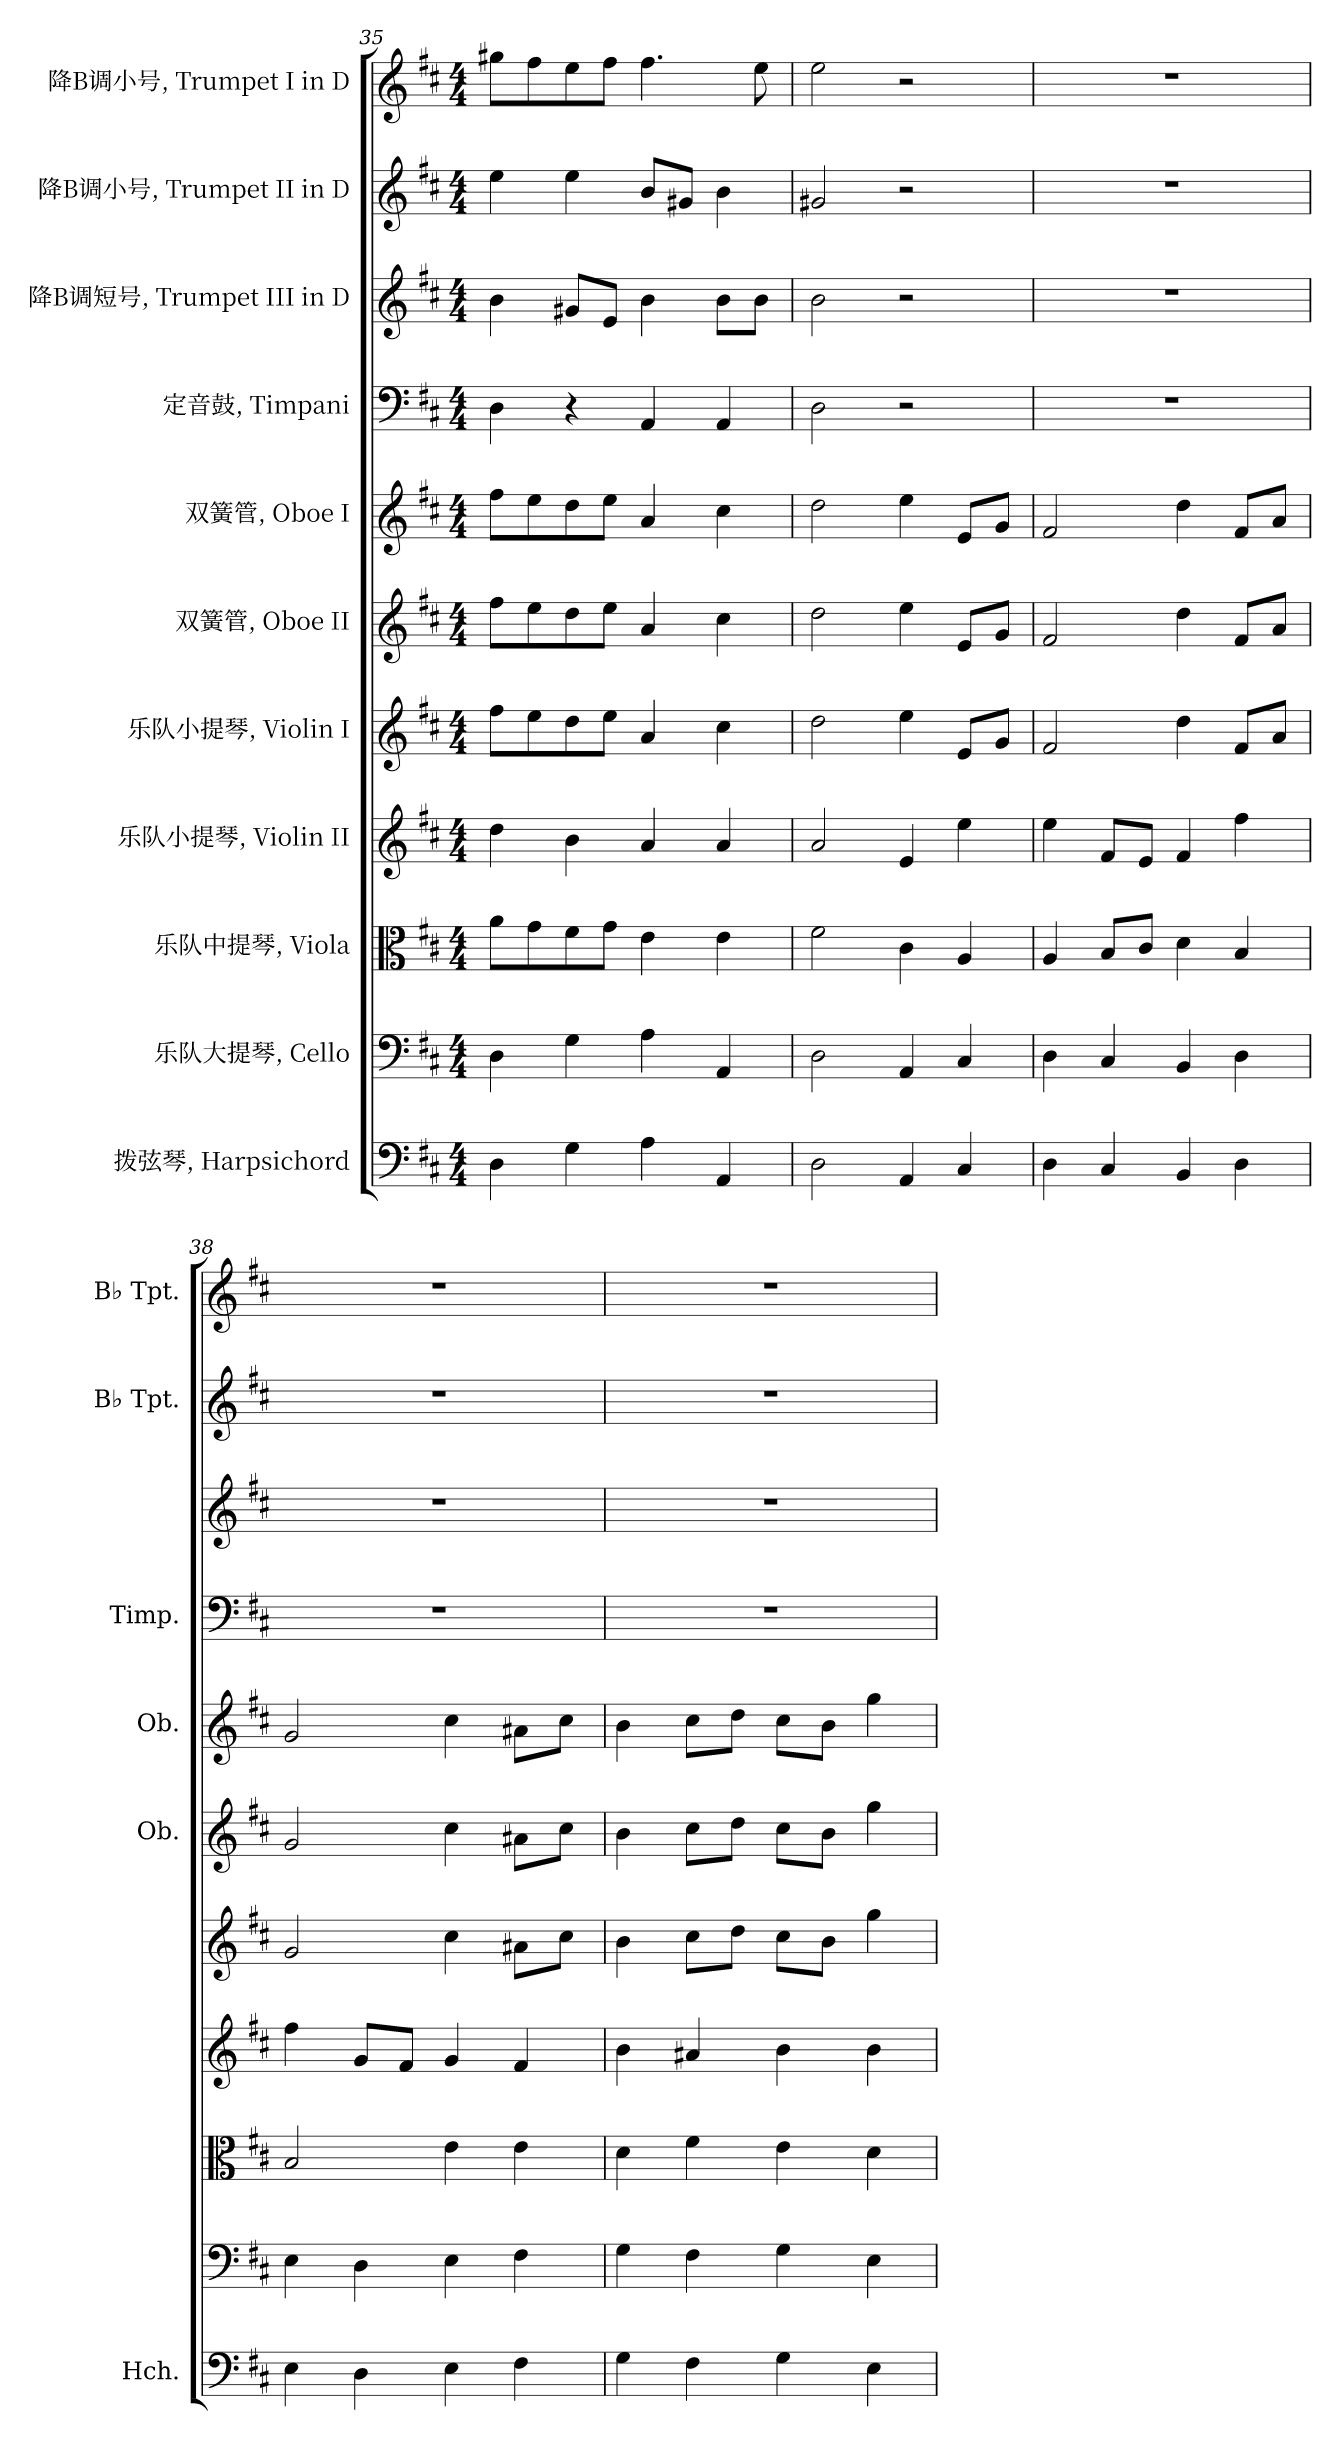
**kern	**kern	**kern	**kern	**kern	**kern	**kern	**kern	**kern	**kern	**kern
*part11	*part10	*part9	*part8	*part7	*part6	*part5	*part4	*part3	*part2	*part1
*staff11	*staff10	*staff9	*staff8	*staff7	*staff6	*staff5	*staff4	*staff3	*staff2	*staff1
*I"拨弦琴, Harpsichord	*I"乐队大提琴, Cello	*I"乐队中提琴, Viola	*I"乐队小提琴, Violin II	*I"乐队小提琴, Violin I	*I"双簧管, Oboe II	*I"双簧管, Oboe I	*I"定音鼓, Timpani	*I"降B调短号, Trumpet III in D	*I"降B调小号, Trumpet II in D	*I"降B调小号, Trumpet I in D
*I'Hch.	*	*	*	*	*I'Ob.	*I'Ob.	*I'Timp.	*	*I'B♭ Tpt.	*I'B♭ Tpt.
*clefF4	*clefF4	*clefC3	*clefG2	*clefG2	*clefG2	*clefG2	*clefF4	*clefG2	*clefG2	*clefG2
*	*	*	*	*	*	*	*	*ITrd1c2	*ITrd1c2	*ITrd1c2
*k[f#c#]	*k[f#c#]	*k[f#c#]	*k[f#c#]	*k[f#c#]	*k[f#c#]	*k[f#c#]	*k[f#c#]	*k[]	*k[]	*k[]
*M4/4	*M4/4	*M4/4	*M4/4	*M4/4	*M4/4	*M4/4	*M4/4	*M4/4	*M4/4	*M4/4
=35	=35	=35	=35	=35	=35	=35	=35	=35	=35	=35
4D\	4D\	8a\L	4dd\	8ff#\L	8ff#\L	8ff#\L	4D\	4a\	4dd\	8ff#X\L
.	.	8g\	.	8ee\	8ee\	8ee\	.	.	.	8ee\
4G\	4G\	8f#\	4b\	8dd\	8dd\	8dd\	4r	8f#X/L	4dd\	8dd\
.	.	8g\J	.	8ee\J	8ee\J	8ee\J	.	8d/J	.	8ee\J
4A\	4A\	4e\	4a/	4a/	4a/	4a/	4AA/	4a\	8a/L	4.ee\
.	.	.	.	.	.	.	.	.	8f#X/J	.
4AA/	4AA/	4e\	4a/	4cc#\	4cc#\	4cc#\	4AA/	8a\L	4a\	.
.	.	.	.	.	.	.	.	8a\J	.	8dd\
!!LO:PB:g=z
=36	=36	=36	=36	=36	=36	=36	=36	=36	=36	=36
2D\	2D\	2f#\	2a/	2dd\	2dd\	2dd\	2D\	2a\	2f#X/	2dd\
4AA/	4AA/	4c#\	4e/	4ee\	4ee\	4ee\	2r	2r	2r	2r
4C#/	4C#/	4A/	4ee\	8e/L	8e/L	8e/L	.	.	.	.
.	.	.	.	8g/J	8g/J	8g/J	.	.	.	.
=37	=37	=37	=37	=37	=37	=37	=37	=37	=37	=37
4D\	4D\	4A/	4ee\	2f#/	2f#/	2f#/	1r	1r	1r	1r
4C#/	4C#/	8B/L	8f#/L	.	.	.	.	.	.	.
.	.	8c#/J	8e/J	.	.	.	.	.	.	.
4BB/	4BB/	4d\	4f#/	4dd\	4dd\	4dd\	.	.	.	.
4D\	4D\	4B/	4ff#\	8f#/L	8f#/L	8f#/L	.	.	.	.
.	.	.	.	8a/J	8a/J	8a/J	.	.	.	.
=38	=38	=38	=38	=38	=38	=38	=38	=38	=38	=38
4E\	4E\	2B/	4ff#\	2g/	2g/	2g/	1r	1r	1r	1r
4D\	4D\	.	8g/L	.	.	.	.	.	.	.
.	.	.	8f#/J	.	.	.	.	.	.	.
4E\	4E\	4e\	4g/	4cc#\	4cc#\	4cc#\	.	.	.	.
4F#\	4F#\	4e\	4f#/	8a#X\L	8a#X\L	8a#X\L	.	.	.	.
.	.	.	.	8cc#\J	8cc#\J	8cc#\J	.	.	.	.
=39	=39	=39	=39	=39	=39	=39	=39	=39	=39	=39
4G\	4G\	4d\	4b\	4b\	4b\	4b\	1r	1r	1r	1r
4F#\	4F#\	4f#\	4a#X/	8cc#\L	8cc#\L	8cc#\L	.	.	.	.
.	.	.	.	8dd\J	8dd\J	8dd\J	.	.	.	.
4G\	4G\	4e\	4b\	8cc#\L	8cc#\L	8cc#\L	.	.	.	.
.	.	.	.	8b\J	8b\J	8b\J	.	.	.	.
4E\	4E\	4d\	4b\	4gg\	4gg\	4gg\	.	.	.	.
=	=	=	=	=	=	=	=	=	=	=
*-	*-	*-	*-	*-	*-	*-	*-	*-	*-	*-
